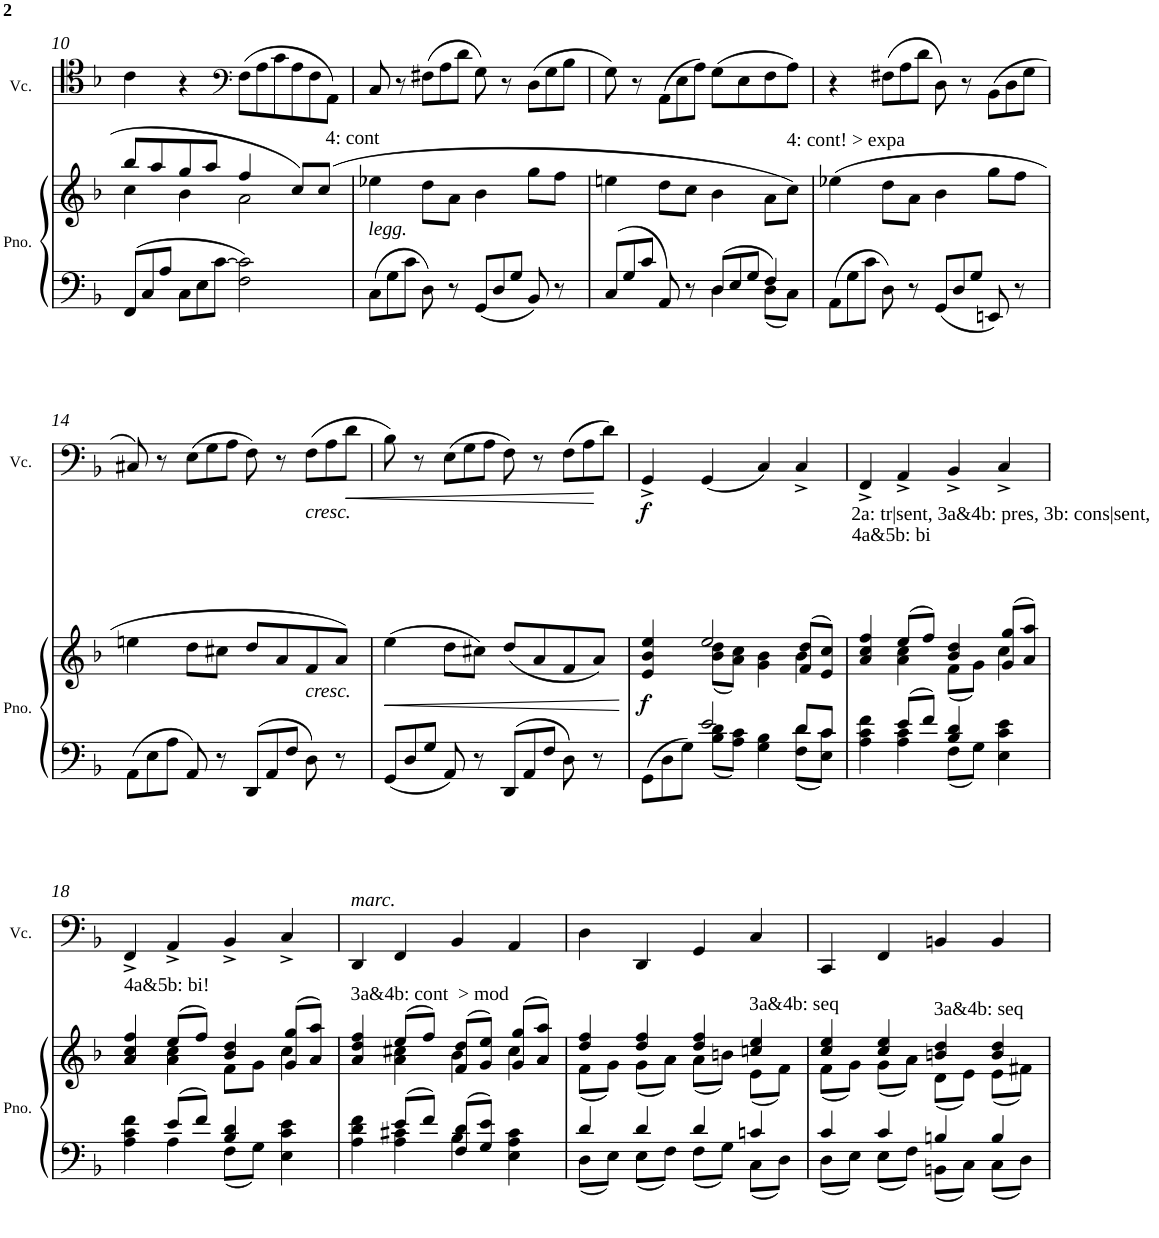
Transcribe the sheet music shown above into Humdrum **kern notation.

**kern	**kern	**dynam	**kern	**dynam
*part2	*part2	*part2	*part1	*part1
*staff3	*staff2	*staff2/3	*staff1	*staff1
*I"Piano	*	*	*I"Violoncello	*
*I'Pno.	*	*	*I'Vc.	*
!!LO:PB:g=z
*clefF4	*clefG2	*	*clefC4	*
*k[b-]	*k[b-]	*	*k[b-]	*
*F:	*F:	*	*F:	*
*M2/2	*M2/2	*	*M2/2	*
*met(c|)	*met(c|)	*	*met(c|)	*
*Xtuplet	*	*	*	*
=10	=10	=10	=10	=10
*	*^	*	*	*
12FF/L	8bb-/L	4cc\	.	4c\	.
12C/	.	.	.	.	.
.	8aa/	.	.	.	.
12A/J	.	.	.	.	.
12C\L	8gg/	4b-\	.	4r	.
12E\	.	.	.	.	.
.	8aa/J	.	.	.	.
[12c\J	.	.	.	.	.
*	*	*	*	*clefF4	*
*	*	*	*	*Xtuplet	*
2F\ 2c\]	4ff/	2a\	.	(>12F\L	.
.	.	.	.	12A\	.
.	.	.	.	12c\	.
.	8cc/L	.	.	12A\	.
.	.	.	.	12F\	.
!	!LO:TX:a:t=4&colon; cont	!	!	!	!
.	(>8cc/J	.	.	.	.
.	.	.	.	12AA\J)	.
*	*v	*v	*	*	*
=11	=11	=11	=11	=11
!	!LO:TX:b:i:t=legg.	!	!	!
12C\L	4ee-X\	.	8C/	.
12G\	.	.	.	.
.	.	.	8r	.
12c\J	.	.	.	.
8D\	8dd\L	.	(>12F#X\L	.
.	.	.	12A\	.
8r	8a\J	.	.	.
.	.	.	12d\J	.
12GG/L	4b-\	.	8G\)	.
12D/	.	.	.	.
.	.	.	8r	.
12G/J	.	.	.	.
8BB-/	8gg\L	.	(>12D\L	.
.	.	.	12G\	.
8r	8ff\J	.	.	.
.	.	.	12B-\J	.
=12	=12	=12	=12	=12
*^	*	*	*	*
12C/L	2ryy	4een\	.	8G\)	.
12G/	.	.	.	.	.
.	.	.	.	8r	.
12c/J	.	.	.	.	.
8AA/	.	8dd\L	.	(>12AA\L	.
.	.	.	.	12E\	.
8r	.	8cc\J	.	.	.
.	.	.	.	12A\J)	.
12D/L	4D\	4b-\	.	(>8G\L	.
12E/	.	.	.	.	.
.	.	.	.	8E\	.
12G/J	.	.	.	.	.
4F/	8D\L	8a\L	.	8F\	.
!	!	!LO:TX:a:t=4&colon; cont! > expa	!	!	!
.	8C\J	8cc\J)	.	8A\J)	.
*v	*v	*	*	*	*
=13	=13	=13	=13	=13
12AA\L	(>4ee-X\	.	4r	.
12G\	.	.	.	.
12c\J	.	.	.	.
8D\	8dd\L	.	(>12F#X\L	.
.	.	.	12A\	.
8r	8a\J	.	.	.
.	.	.	12d\J	.
12GG/L	4b-\	.	8D\)	.
12D/	.	.	.	.
.	.	.	8r	.
12G/J	.	.	.	.
8EEn/	8gg\L	.	(>12BB-\L	.
.	.	.	12D\	.
8r	8ff\J	.	.	.
.	.	.	12G\J	.
!!LO:LB:g=z
=14	=14	=14	=14	=14
12AA\L	4een\	.	8C#X/)	.
12E\	.	.	.	.
.	.	.	8r	.
12A\J	.	.	.	.
8AA/	8dd\L	.	(>12E\L	.
.	.	.	12G\	.
8r	8cc#X\J	.	.	.
.	.	.	12A\J	.
12DD/L	8dd/L	.	8F\)	.
12AA/	.	.	.	.
.	8a/	.	8r	.
12F/J	.	.	.	.
!	!	!	!LO:TX:b:i:t=cresc.	!
!	!LO:TX:b:i:t=cresc.	!	!	!
8D\	8f/	.	(>12F\L	.
.	.	.	12A\	.
8r	8a/J)	.	.	.
!	!	!	!	!LO:HP:b
.	.	.	12d\J	<
=15	=15	=15	=15	=15
12GG/L	(>4ee\	.	8B-\)	.
12D/	.	.	.	.
.	.	.	8r	.
12G/J	.	.	.	.
8AA/	8dd\L	.	(>12E\L	.
.	.	.	12G\	.
8r	8cc#X\J)	.	.	.
.	.	.	12A\J	.
12DD/L	(<8dd/L	.	8F\)	.
12AA/	.	.	.	.
.	8a/	.	8r	.
12F/J	.	.	.	.
8D\	8f/	.	(>12F\L	.
.	.	.	12A\	.
8r	8a/J)	.	.	.
.	.	.	12d\J)	[
=16	=16	=16	=16	=16
*^	*^	*	*	*
!	!	!	!	!LO:DY:b	!	!LO:DY:b
12GG\L	4ryy	4e/ 4b-/ 4ee/	4ryy	f	4GG^/	f
12D\	.	.	.	.	.	.
12G\J	.	.	.	.	.	.
2e/	8B-\ 8d\L	2ee/	(<8b-\ 8dd\L	.	(<4GG/	.
.	8A\ 8c\J	.	8a\ 8cc\J)	.	.	.
.	4G\ 4B-\	.	4g\ 4b-\	.	4C/)	.
8d/L	8F\ 8d\L	(>8f/ 8dd/L	4b-\	.	4C^/	.
8c/J	8E\ 8c\J	8e/ 8cc/J)	.	.	.	.
=17	=17	=17	=17	=17	=17	=17
!	!	!LO:TX:a:t=2a&colon; tr|sent, 3a&4b&colon; pres, 3b&colon; cons|sent,	!	!	!	!
!	!	!LO:TX:a:t=4a&5b&colon; bi	!	!	!	!
4A\ 4c\ 4f\	4ryy	4a/ 4cc/ 4ff/	4ryy	.	4FF^/	.
8e/L	4A\ 4c\	(>8ee/L	4a\ 4cc\	.	4AA^/	.
8f/J	.	8ff/J)	.	.	.	.
4B-/ 4d/	8F\L	4b-/ 4dd/	(<8f\L	.	4BB-^/	.
.	8G\J	.	8g\J)	.	.	.
4E\ 4c\ 4e\	4ryy	(>8g/ 8gg/L	4cc\	.	4C^/	.
.	.	8a/ 8aa/J)	.	.	.	.
!!LO:LB:g=z
=18	=18	=18	=18	=18	=18	=18
!	!	!LO:TX:a:t=4a&5b&colon; bi!	!	!	!	!
4A\ 4c\ 4f\	4ryy	4a/ 4cc/ 4ff/	4ryy	.	4FF^/	.
8e/L	4A\	(>8ee/L	4a\ 4cc\	.	4AA^/	.
8f/J	.	8ff/J)	.	.	.	.
4B-/ 4d/	8F\L	4b-/ 4dd/	8f\L	.	4BB-^/	.
.	8G\J	.	8g\J	.	.	.
4E\ 4c\ 4e\	4ryy	(>8g/ 8gg/L	4cc\	.	4C^/	.
.	.	8a/ 8aa/J)	.	.	.	.
=19	=19	=19	=19	=19	=19	=19
!	!	!	!	!	!LO:TX:a:i:t=marc.	!
!	!	!LO:TX:a:t=3a&4b&colon; cont  > mod	!	!	!	!
4A\ 4d\ 4f\	4ryy	4a/ 4dd/ 4ff/	4ryy	.	4DD/	.
8e/L	4A\ 4c#X\	(>8ee/L	4a\ 4cc#X\	.	4FF/	.
8f/J	.	8ff/J)	.	.	.	.
8F/ 8d/L	4B-\	(>8f/ 8dd/L	4b-\	.	4BB-/	.
8G/ 8e/J	.	8g/ 8ee/J)	.	.	.	.
4E\ 4A\ 4c#\	4ryy	(>8g/ 8gg/L	4cc#\	.	4AA/	.
.	.	8a/ 8aa/J)	.	.	.	.
=20	=20	=20	=20	=20	=20	=20
4d/	8D\L	4dd/ 4ff/	(<8f\L	.	4D\	.
.	8E\J	.	8g\J)	.	.	.
4d/	8E\L	4dd/ 4ff/	(<8g\L	.	4DD/	.
.	8F\J	.	8a\J)	.	.	.
4d/	8F\L	4dd/ 4ff/	(<8a\L	.	4GG/	.
.	8G\J	.	8bn\J)	.	.	.
!	!	!LO:TX:a:t=3a&4b&colon; seq	!	!	!	!
4cn/	8C\L	4ccn/ 4ee/	(<8e\L	.	4C/	.
.	8D\J	.	8f\J)	.	.	.
=21	=21	=21	=21	=21	=21	=21
4c/	8D\L	4cc/ 4ee/	(<8f\L	.	4CC/	.
.	8E\J	.	8g\J)	.	.	.
4c/	8E\L	4cc/ 4ee/	(<8g\L	.	4FF/	.
.	8F\J	.	8a\J)	.	.	.
!	!	!LO:TX:a:t=3a&4b&colon; seq	!	!	!	!
4Bn/	8BBn\L	4bn/ 4dd/	(<8d\L	.	4BBn/	.
.	8C\J	.	8e\J)	.	.	.
4B/	8C\L	4b/ 4dd/	(<8e\L	.	4BB/	.
.	8D\J	.	8f#X\J)	.	.	.
*v	*v	*	*	*	*	*
*	*v	*v	*	*	*
=	=	=	=	=
*-	*-	*-	*-	*-
